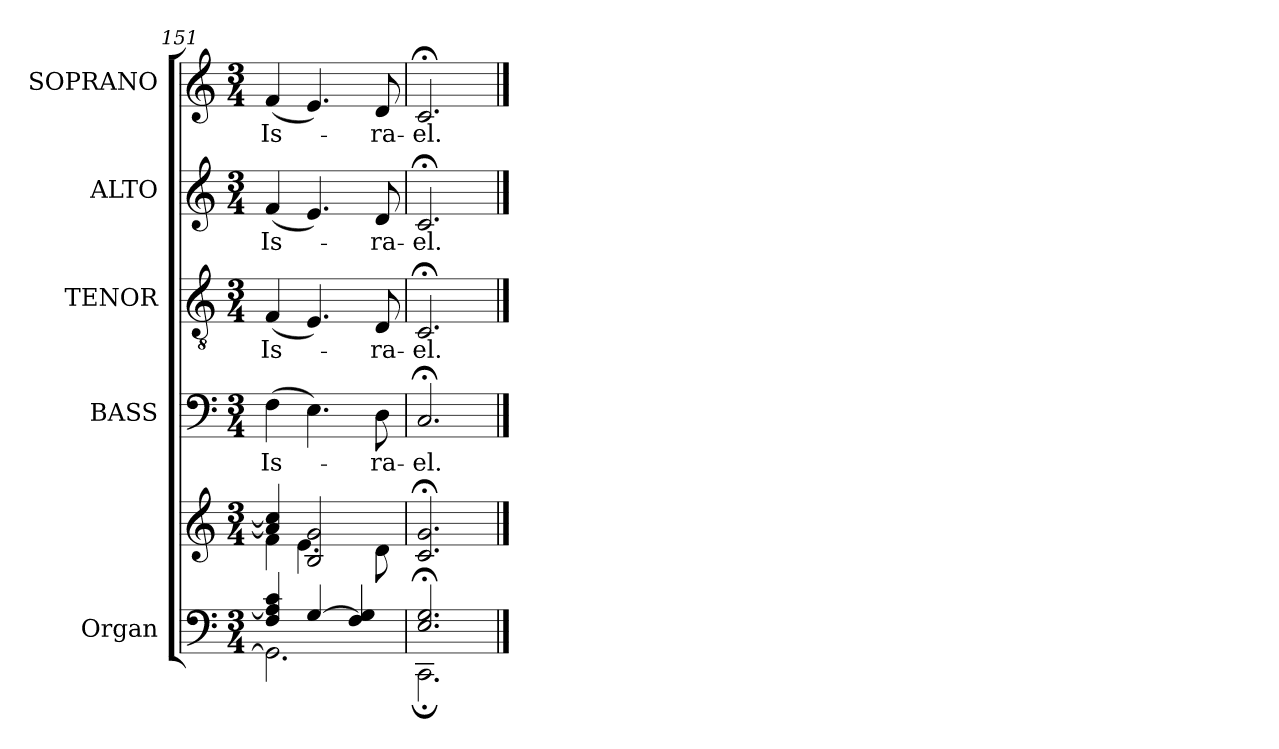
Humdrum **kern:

**kern	**kern	**kern	**text	**kern	**text	**kern	**text	**kern	**text
*part5	*part5	*part4	*part4	*part3	*part3	*part2	*part2	*part1	*part1
*staff6	*staff5	*staff4	*staff4	*staff3	*staff3	*staff2	*staff2	*staff1	*staff1
*I"Organ	*	*I"BASS	*	*I"TENOR	*	*I"ALTO	*	*I"SOPRANO	*
*I'Org.	*	*I'B.	*	*I'T.	*	*I'A.	*	*I'S.	*
*clefF4	*clefG2	*clefF4	*	*clefGv2	*	*clefG2	*	*clefG2	*
*	*	*	*	*ITrd7c12	*	*	*	*	*
*k[]	*k[]	*k[]	*	*k[]	*	*k[]	*	*k[]	*
*C:	*C:	*C:	*	*C:	*	*C:	*	*C:	*
*M3/4	*M3/4	*M3/4	*	*M3/4	*	*M3/4	*	*M3/4	*
=151	=151	=151	=151	=151	=151	=151	=151	=151	=151
*^	*^	*	*	*	*	*	*	*	*
!	!	!	!	!	!LO:LY:b:color=#000000	!	!	!	!	!	!
!	!	!	!	!	!	!	!LO:LY:b:color=#000000	!	!	!	!
!	!	!	!	!	!	!	!	!	!LO:LY:b:color=#000000	!	!
!	!	!	!	!	!	!	!	!	!	!	!LO:LY:b:color=#000000
4Fi/ 4Ai] 4ci	2.GGi\]	4ai/] 4cci]	4fi\	(4Fi\	Is-	(4FFi/	Is-	(4fi/	Is-	(4fi/	Is-
[>4Gi/	.	2Bi/ 2gi	4.ei\	4.Ei\)	.	4.EEi/)	.	4.ei/)	.	4.ei/)	.
4Fi/ 4Gi]	.	.	.	.	.	.	.	.	.	.	.
!	!	!	!	!	!LO:LY:b:color=#000000	!	!	!	!	!	!
!	!	!	!	!	!	!	!LO:LY:b:color=#000000	!	!	!	!
!	!	!	!	!	!	!	!	!	!LO:LY:b:color=#000000	!	!
!	!	!	!	!	!	!	!	!	!	!	!LO:LY:b:color=#000000
.	.	.	8di\	8Di\	-ra-	8DDi/	-ra-	8di/	-ra-	8di/	-ra-
*	*	*v	*v	*	*	*	*	*	*	*	*
=152	=152	=152	=152	=152	=152	=152	=152	=152	=152	=152
*	*	*^	*	*	*	*	*	*	*	*
!	!	!	!	!	!LO:LY:b:color=#000000	!	!	!	!	!	!
*	*	*v	*v	*	*	*	*	*	*	*	*
*	*	*^	*	*	*	*	*	*	*	*
!	!	!	!	!	!	!	!LO:LY:b:color=#000000	!	!	!	!
*	*	*v	*v	*	*	*	*	*	*	*	*
*	*	*^	*	*	*	*	*	*	*	*
!	!	!	!	!	!	!	!	!	!LO:LY:b:color=#000000	!	!
*	*	*v	*v	*	*	*	*	*	*	*	*
*	*	*^	*	*	*	*	*	*	*	*
!	!	!	!	!	!	!	!	!	!	!	!LO:LY:b:color=#000000
*	*	*v	*v	*	*	*	*	*	*	*	*
2.Ei/; 2.Gi;	2.CC;i\	2.ci/; 2.gi;	2.C;i/	-el.	2.CC;i/	-el.	2.c;i/	-el.	2.c;i/	-el.
*v	*v	*	*	*	*	*	*	*	*	*
==	==	==	==	==	==	==	==	==	==
*-	*-	*-	*-	*-	*-	*-	*-	*-	*-
